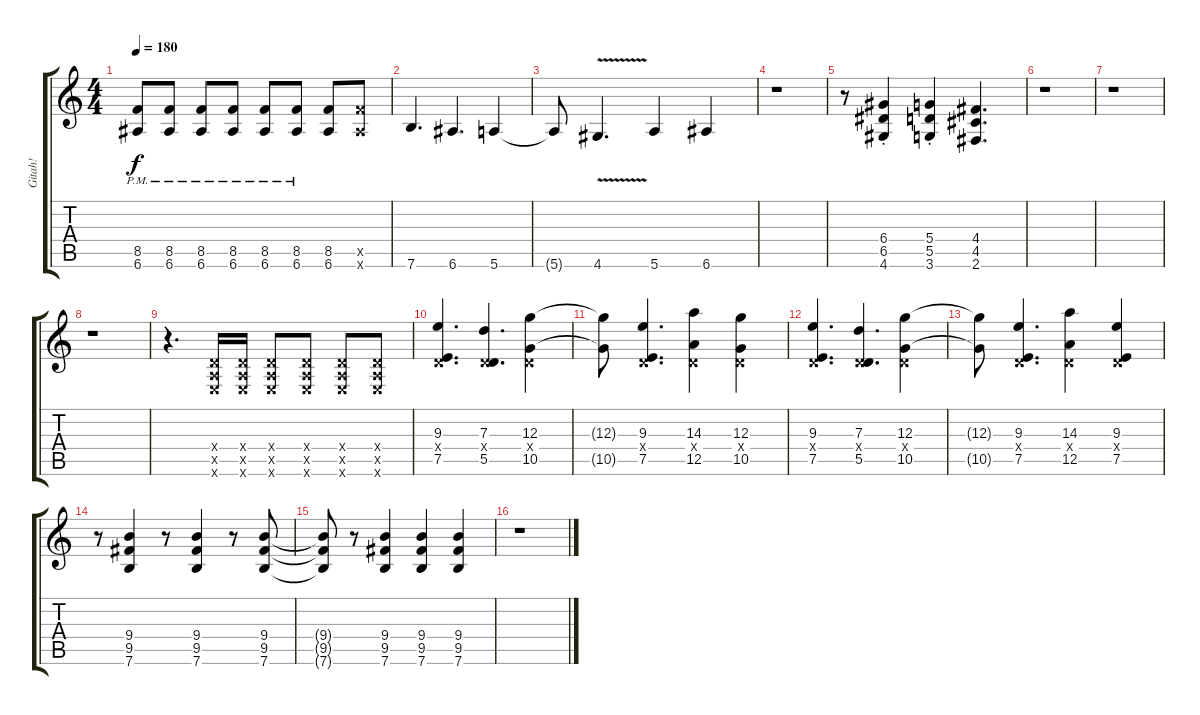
\track ("Gitah!" "Gitah!") {instrument distortionguitar}
\staff {score tabs}
\tuning (E4 B3 G3 D3 A2 E2) {hide}
\ts (4 4)
\tempo 180
\clef g2
\ks c
(8.5{pm} 6.6{pm}).8{dy f} (8.5{pm} 6.6{pm}).8 (8.5{pm} 6.6{pm}).8 (8.5{pm} 6.6{pm}).8 (8.5{pm} 6.6{pm}).8 (8.5{pm} 6.6{pm}).8 (8.5 6.6).8 (8.5{x} 6.6{x}).8 |
7.6.4{d} 6.6.4{d} 5.6.4 |
5.6{t}.8 4.6{v}.4{d} 5.6.4 6.6.4 |
r.1 |
r.8 (6.4{st} 6.5{st} 4.6{st}).4 (5.4{st} 5.5{st} 3.6{st}).4 (4.4 4.5 2.6).4{d} |
r.1 |
r.1 |
r.1 |
r.4{d} (0.4{x} 0.5{x} 0.6{x}).16 (0.4{x} 0.5{x} 0.6{x}).16 (0.4{x} 0.5{x} 0.6{x}).8 (0.4{x} 0.5{x} 0.6{x}).8 (0.4{x} 0.5{x} 0.6{x}).8 (0.4{x} 0.5{x} 0.6{x}).8 |
(9.3 0.4{x} 7.5).4{d} (7.3 0.4{x} 5.5).4{d} (12.3 0.4{x} 10.5).4 |
(12.3{t} 10.5{t}).8 (9.3 0.4{x} 7.5).4{d} (14.3 0.4{x} 12.5).4 (12.3 0.4{x} 10.5).4 |
(9.3 0.4{x} 7.5).4{d} (7.3 0.4{x} 5.5).4{d} (12.3 0.4{x} 10.5).4 |
(12.3{t} 10.5{t}).8 (9.3 0.4{x} 7.5).4{d} (14.3 0.4{x} 12.5).4 (9.3 0.4{x} 7.5).4 |
r.8 (9.4 9.5 7.6).4 r.8 (9.4 9.5 7.6).4 r.8 (9.4 9.5 7.6).8 |
(9.4{t} 9.5{t} 7.6{t}).8 r.8 (9.4 9.5 7.6).4 (9.4 9.5 7.6).4 (9.4 9.5 7.6).4 |
r.1
